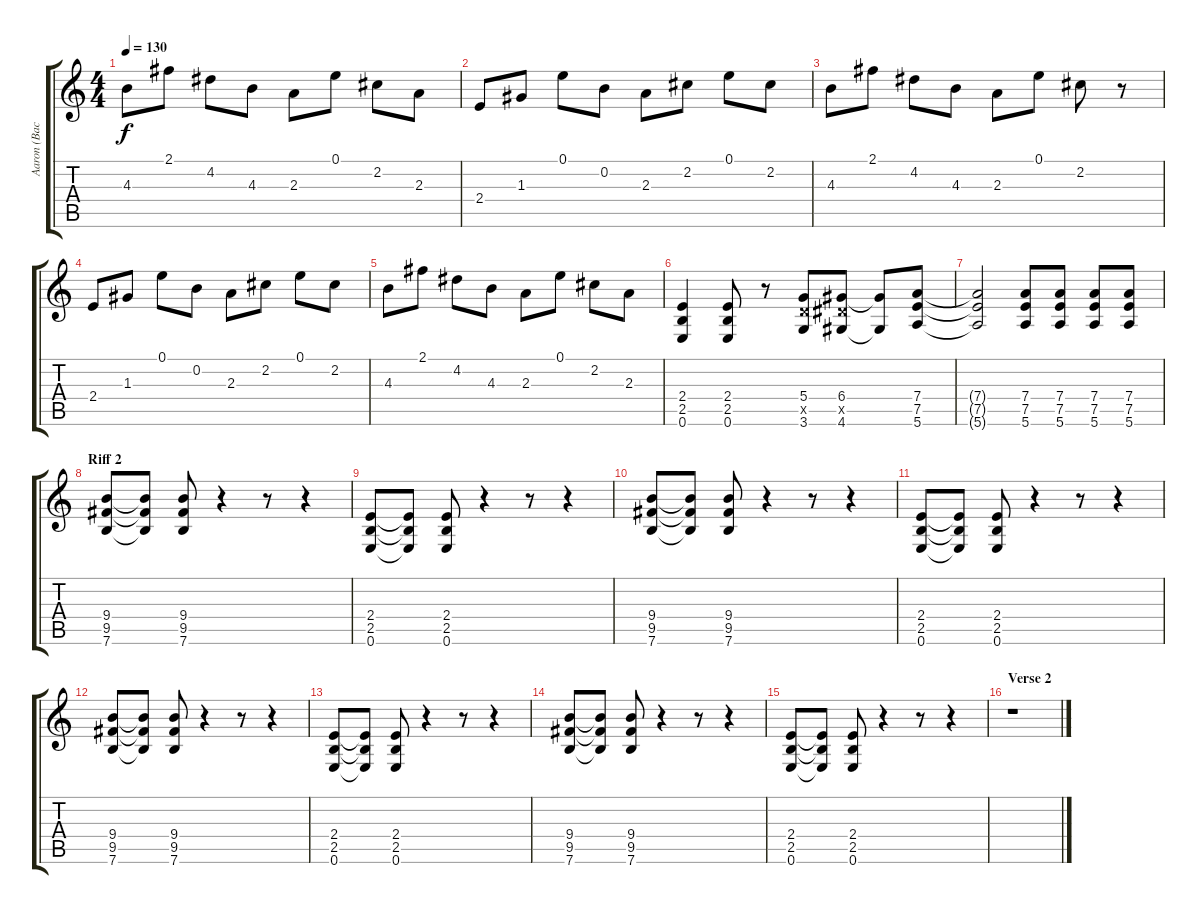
\track ("Aaron (Backing Guitar)" "Aaron (Bac") {instrument distortionguitar}
\staff {score tabs}
\tuning (E4 B3 G3 D3 A2 E2) {hide}
\ts (4 4)
\tempo 130
\clef g2
\ks c
4.3.8{dy f} 2.1.8 4.2.8 4.3.8 2.3.8 0.1.8 2.2.8 2.3.8 |
2.4.8 1.3.8 0.1.8 0.2.8 2.3.8 2.2.8 0.1.8 2.2.8 |
4.3.8 2.1.8 4.2.8 4.3.8 2.3.8 0.1.8 2.2.8 r.8 |
2.4.8 1.3.8 0.1.8 0.2.8 2.3.8 2.2.8 0.1.8 2.2.8 |
4.3.8 2.1.8 4.2.8 4.3.8 2.3.8 0.1.8 2.2.8 2.3.8 |
(2.4 2.5 0.6).4 (2.4 2.5 0.6).8 r.8 (5.4 5.5{x} 3.6).8 (6.4 6.5{x} 4.6).8 (6.4{t} 4.6{t}).8 (7.4 7.5 5.6).8 |
(7.4{t} 7.5{t} 5.6{t}).2 (7.4 7.5 5.6).8 (7.4 7.5 5.6).8 (7.4 7.5 5.6).8 (7.4 7.5 5.6).8 |
\section ("" "Riff 2")
(9.4 9.5 7.6).8 (9.4{t} 9.5{t} 7.6{t}).8 (9.4 9.5 7.6).8 r.4 r.8 r.4 |
(2.4 2.5 0.6).8 (2.4{t} 2.5{t} 0.6{t}).8 (2.4 2.5 0.6).8 r.4 r.8 r.4 |
(9.4 9.5 7.6).8 (9.4{t} 9.5{t} 7.6{t}).8 (9.4 9.5 7.6).8 r.4 r.8 r.4 |
(2.4 2.5 0.6).8 (2.4{t} 2.5{t} 0.6{t}).8 (2.4 2.5 0.6).8 r.4 r.8 r.4 |
(9.4 9.5 7.6).8 (9.4{t} 9.5{t} 7.6{t}).8 (9.4 9.5 7.6).8 r.4 r.8 r.4 |
(2.4 2.5 0.6).8 (2.4{t} 2.5{t} 0.6{t}).8 (2.4 2.5 0.6).8 r.4 r.8 r.4 |
(9.4 9.5 7.6).8 (9.4{t} 9.5{t} 7.6{t}).8 (9.4 9.5 7.6).8 r.4 r.8 r.4 |
(2.4 2.5 0.6).8 (2.4{t} 2.5{t} 0.6{t}).8 (2.4 2.5 0.6).8 r.4 r.8 r.4 |
\section ("" "Verse 2")
r.1
